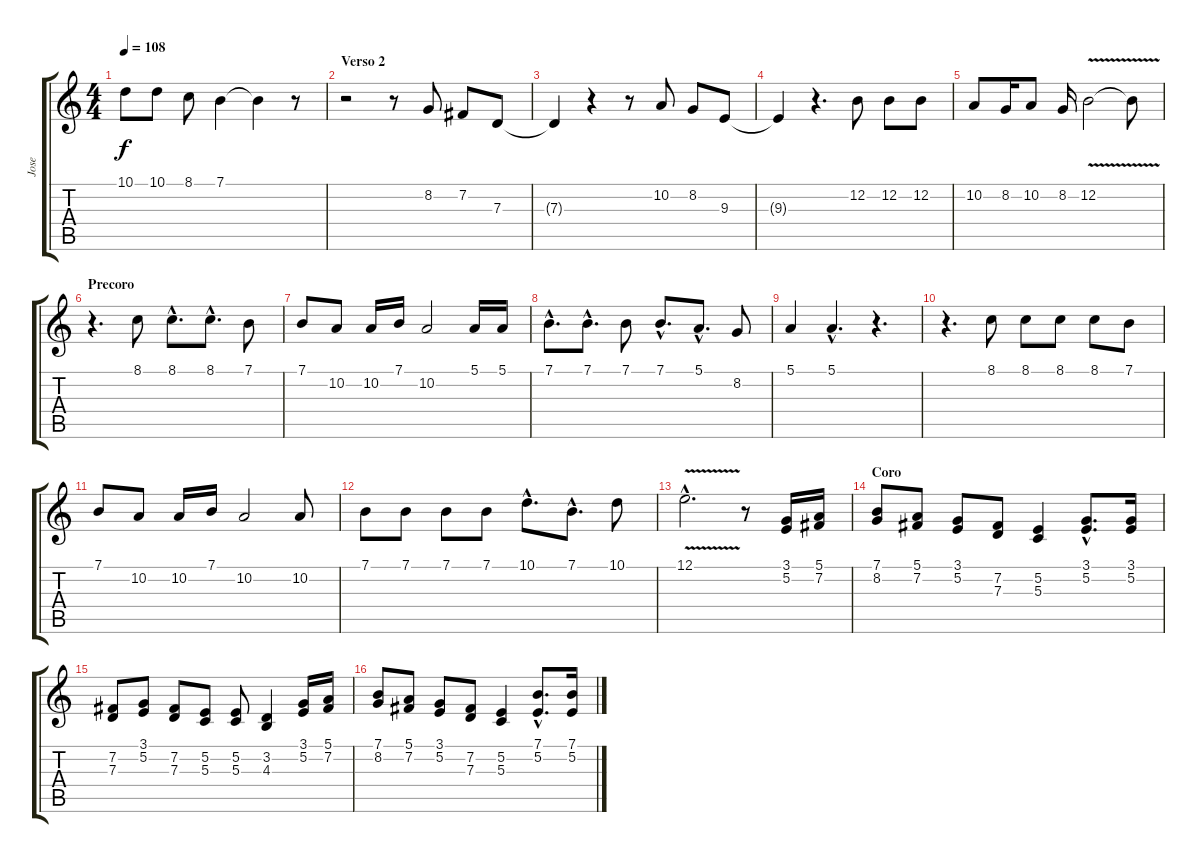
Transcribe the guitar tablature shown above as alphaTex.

\track ("Jose" "Jose") {instrument lead1square}
\staff {score tabs}
\tuning (E4 B3 G3 D3 A2 E2) {hide}
\ts (4 4)
\tempo 108
\clef g2
\ks c
10.1.8{dy f} 10.1.8 8.1.8 7.1.4 7.1{t}.4 r.8 |
\section ("" "Verso 2")
r.2 r.8 8.2.8 7.2.8 7.3.8 |
7.3{t}.4 r.4 r.8 10.2.8 8.2.8 9.3.8 |
9.3{t}.4 r.4{d} 12.2.8 12.2.8 12.2.8 |
10.2.8 8.2.16 10.2.8 8.2.16 12.2{v}.2 12.2{t}.8 |
\section ("" "Precoro")
r.4{d} 8.1.8 8.1{hac}.8{d} 8.1{hac}.8{d} 7.1.8 |
7.1.8 10.2.8 10.2.16 7.1.16 10.2.2 5.1.16 5.1.16 |
7.1{hac}.8{d} 7.1{hac}.8{d} 7.1.8 7.1{hac}.8{d} 5.1{hac}.8{d} 8.2.8 |
5.1.4 5.1{hac}.4{d} r.4{d} |
r.4{d} 8.1.8 8.1.8 8.1.8 8.1.8 7.1.8 |
7.1.8 10.2.8 10.2.16 7.1.16 10.2.2 10.2.8 |
7.1.8 7.1.8 7.1.8 7.1.8 10.1{hac}.8{d} 7.1{hac}.8{d} 10.1.8 |
12.1{v hac}.2{d} r.8 (3.1 5.2).16 (5.1 7.2).16 |
\section ("" "Coro")
(7.1 8.2).8 (5.1 7.2).8 (3.1 5.2).8 (7.2 7.3).8 (5.2 5.3).4 (3.1{hac} 5.2{hac}).8{d} (3.1 5.2).16 |
(7.2 7.3).8 (3.1 5.2).8 (7.2 7.3).8 (5.2 5.3).8 (5.2 5.3).8 (3.2 4.3).4 (3.1 5.2).16 (5.1 7.2).16 |
(7.1 8.2).8 (5.1 7.2).8 (3.1 5.2).8 (7.2 7.3).8 (5.2 5.3).4 (7.1{hac} 5.2{hac}).8{d} (7.1 5.2).16
